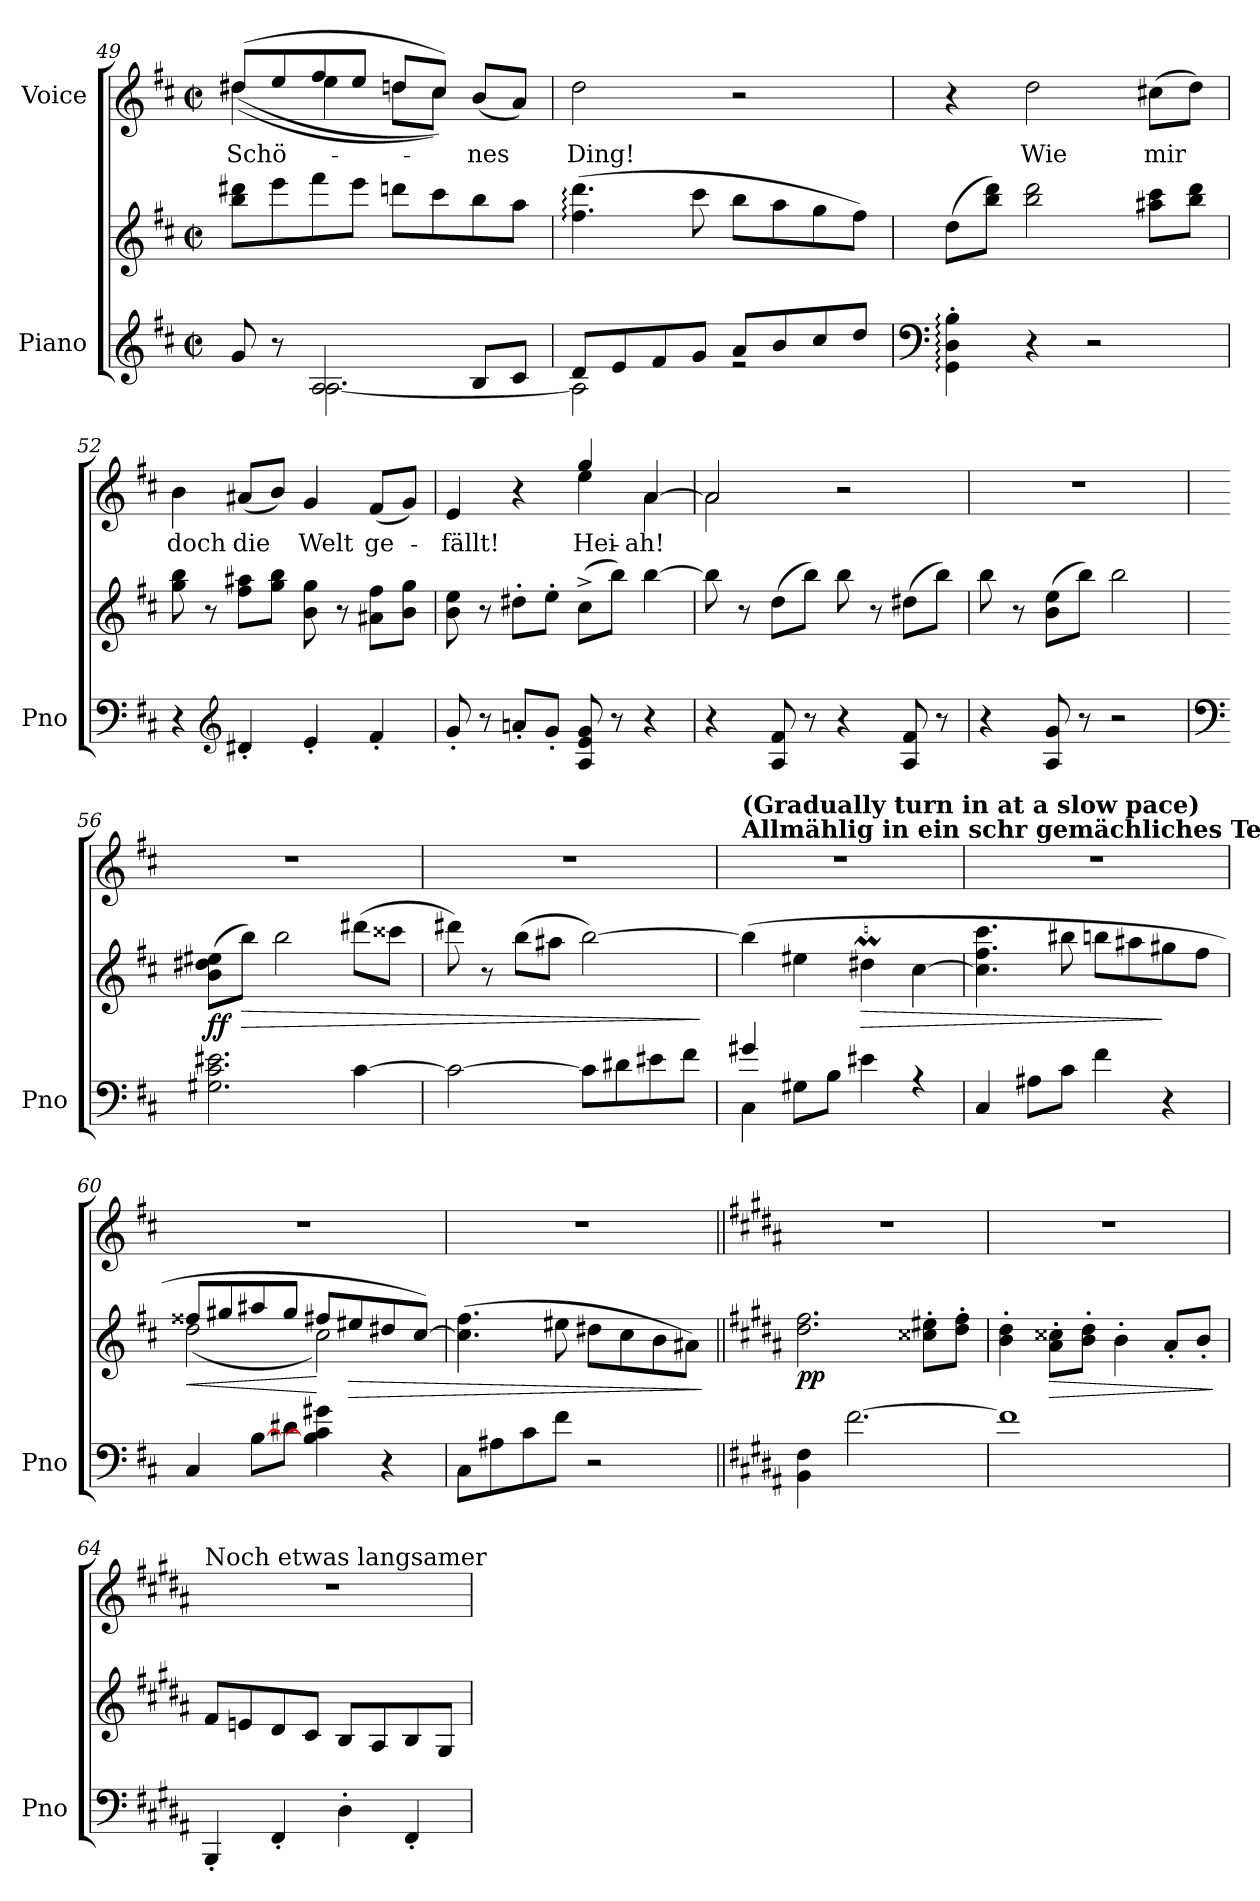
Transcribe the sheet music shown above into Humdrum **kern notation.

**kern	**kern	**dynam	**kern	**text
*part2	*part2	*part2	*part1	*part1
*staff3	*staff2	*staff2/3	*staff1	*staff1
*I"Piano	*	*	*I"Voice	*
*I'Pno	*	*	*	*
*clefG2	*clefG2	*	*clefG2	*
*k[f#c#]	*k[f#c#]	*	*k[f#c#]	*
*M2/2	*M2/2	*	*M2/2	*
*met(c|)	*met(c|)	*	*met(c|)	*
=49	=49	=49	=49	=49
*^	*	*	*	*
!	!	!	!	!	!LO:LY:b
*	*	*	*	*^	*
8g/	4reyy	8bb\ 8ddd#X\L	.	(>(>8dd#X/L	(<4dd#\	Schö-
8r	.	8eee\	.	8ee/	.	.
2A/	[2.A\	8fff#\	.	8ff#/	4ee!\	.
.	.	8eee\J	.	8ee/J	.	.
.	.	8dddn\L	.	8ddn/L	8dd\L	.
.	.	8ccc#\	.	8cc#/J))	8cc#\J)	.
!	!	!	!	!	!	!LO:LY:b
8B/L	.	8bb\	.	(>8b/L	4ryy	-nes
8c#/J	.	8aa\J	.	8a/J)	.	.
*	*	*	*	*v	*v	*
=50	=50	=50	=50	=50	=50
!	!	!	!	!	!LO:LY:b
8d/L	2A\]	(>4.ff#\: 4.ddd\:	.	2dd\	Ding!
8e/	.	.	.	.	.
8f#/	.	.	.	.	.
8g/J	.	8ccc#\	.	.	.
8a/L	2re	8bb\L	.	2r	.
8b/	.	8aa\	.	.	.
8cc#/	.	8gg\	.	.	.
8dd/J	.	8ff#\J)	.	.	.
*v	*v	*	*	*	*
=51	=51	=51	=51	=51
*clefF4	*	*	*	*
4GG\:' 4D\:' 4B\:'	(>8dd\L	.	4r	.
.	8bb\ 8ddd\J)	.	.	.
!	!	!	!	!LO:LY:b
4r	2bb\ 2ddd\	.	2dd\	Wie
2r	.	.	.	.
!	!	!	!	!LO:LY:b
.	8aa#X\ 8ccc#\L	.	(>8cc#X\L	mir
.	8bb\ 8ddd\J	.	8dd\J)	.
=52	=52	=52	=52	=52
!	!	!	!	!LO:LY:b
4r	8gg\ 8bb\	.	4b\	doch
.	8r	.	.	.
*clefG2	*	*	*	*
!	!	!	!	!LO:LY:b
4d#X'/	8ff#\ 8aa#X\L	.	(<8a#X/L	die
.	8gg\ 8bb\J	.	8b/J)	.
!	!	!	!	!LO:LY:b
4e'/	8b\ 8gg\	.	4g/	Welt
.	8r	.	.	.
!	!	!	!	!LO:LY:b
4f#'/	8a#X\ 8ff#\L	.	(<8f#/L	ge-
.	8b\ 8gg\J	.	8g/J)	.
!!LO:LB:g=z
=53	=53	=53	=53	=53
!	!	!	!	!LO:LY:b
*	*	*	*^	*
8g'/	8b\ 8ee\	.	4e/	2raayy	-fällt!
8r	8r	.	.	.	.
8an'/L	8dd#X'\L	.	4r	.	.
8g'/J	8ee'\J	.	.	.	.
!	!	!	!	!	!LO:LY:b
8A/ 8e/ 8g/	(>8cc#^\L	.	4gg/	4ee!\	Hei-
8r	8bb\J)	.	.	.	.
!	!	!	!	!	!LO:LY:b
4r	[4bb\	.	[4a/	4a\	-ah!
=54	=54	=54	=54	=54	=54
4r	8bb\]	.	2a/]	2a\	.
.	8r	.	.	.	.
8A/ 8f#/	(>8dd\L	.	.	.	.
8r	8bb\J)	.	.	.	.
4r	8bb\	.	2r	2ryy	.
.	8r	.	.	.	.
8A/ 8f#/	(>8dd#X\L	.	.	.	.
8r	8bb\J)	.	.	.	.
*	*	*	*v	*v	*
=55	=55	=55	=55	=55
4r	8bb\	.	1r	.
.	8r	.	.	.
8A/ 8g/	(>8b\ 8ee\L	.	.	.
8r	8bb\J)	.	.	.
2r	2bb\	.	.	.
=56	=56	=56	=56	=56
*clefF4	*	*	*	*
!	!	!LO:DY:b	!	!
2.G#X\ 2.c#\ 2.e#X\	(>8b\ 8dd#X\ 8ee#X\L	ff	1r	.
!	!	!LO:HP:b	!	!
.	8bb\J)	>	.	.
.	2bb\	.	.	.
[4c#\	(>8ddd#X\L	.	.	.
.	8ccc##X\J	.	.	.
=57	=57	=57	=57	=57
2c#\_	8ddd#X\)	.	1r	.
.	8r	.	.	.
.	(>8bb\L	.	.	.
.	8aa#X\J	.	.	.
8c#\L]	[2bb\)	.	.	.
8d#X\	.	.	.	.
8e#X\	.	.	.	.
8f#\J	.	.	.	.
.	.	]	.	.
!!LO:LB:g=z
=58	=58	=58	=58	=58
*^	*	*	*	*
!	!	!	!	!LO:TX:a:B:t=Allmählig in ein schr gemächliches Tempo einlenken	!
!	!	!	!	!LO:TX:a:B:t=(Gradually turn in at a slow pace)	!
4g#X/	4C#\	(>4bb\]	.	1r	.
2.ryy	8G#X\L	4ee#X\	.	.	.
.	8B\J	.	.	.	.
!	!	!	!LO:HP:b	!	!
.	4e#X\	4dd#Xm\	>	.	.
.	4rA	[4cc#\	.	.	.
*v	*v	*	*	*	*
=59	=59	=59	=59	=59
4C#/	4.cc#\] 4.ff#\ 4.ccc#\	.	1r	.
8A#X\L	.	.	.	.
8c#\J	8bb#X\	.	.	.
4f#\	8bbn\L	.	.	.
.	8aa#X\	.	.	.
4r	8gg#X\	]	.	.
.	8ff#\J	.	.	.
=60	=60	=60	=60	=60
!	!	!LO:HP:b	!	!
*	*^	*	*	*
4C#/	8ff##X/L	(<2dd\	<	1r	.
.	8gg#X/	.	.	.	.
[8B\L	8aa#X/	.	.	.	.
8d#X\J	8gg#/J	.	.	.	.
4B\] 4c#\ 4g#X\	8ff#X/L	2cc#\)	[	.	.
!	!	!	!LO:HP:b	!	!
.	8ee#X/	.	>	.	.
4r	8dd#X/	.	.	.	.
.	[8cc#/J)	.	.	.	.
*	*v	*v	*	*	*
=61	=61	=61	=61	=61
8C#\L	(>4.cc#\] 4.ff#\	.	1r	.
8A#X\	.	.	.	.
8c#\	.	.	.	.
8f#\J	8ee#X\	.	.	.
2r	8dd#X\L	.	.	.
.	8cc#\	.	.	.
.	8b\	.	.	.
.	8a#X\J)	.	.	.
.	.	]	.	.
=62||	=62||	=62||	=62||	=62||
*k[f#c#g#d#a#]	*k[f#c#g#d#a#]	*	*k[f#c#g#d#a#]	*
!	!	!LO:DY:b	!	!
4BB\ 4F#\	2.dd#\ 2.ff#\	pp	1r	.
[2.f#\	.	.	.	.
.	8cc##X\' 8ee#X\'L	.	.	.
.	8dd#\' 8ff#\'J	.	.	.
!!LO:PB:g=z
=63	=63	=63	=63	=63
1f#]	4b\' 4dd#\'	.	1r	.
!	!	!LO:HP:b	!	!
.	8a#\' 8cc##X\'L	>	.	.
.	8b\' 8dd#\'J	.	.	.
.	4b'\	.	.	.
.	8a#'/L	.	.	.
.	8b'/J	.	.	.
.	.	]	.	.
=64	=64	=64	=64	=64
!	!	!	!LO:TX:a:t=Noch etwas langsamer	!
4BBB'/	8f#/L	.	1r	.
.	8en/	.	.	.
4FF#'/	8d#/	.	.	.
.	8c#/J	.	.	.
4D#'\	8B/L	.	.	.
.	8A#/	.	.	.
4FF#'/	8B/	.	.	.
.	8G#/J	.	.	.
=	=	=	=	=
*-	*-	*-	*-	*-
